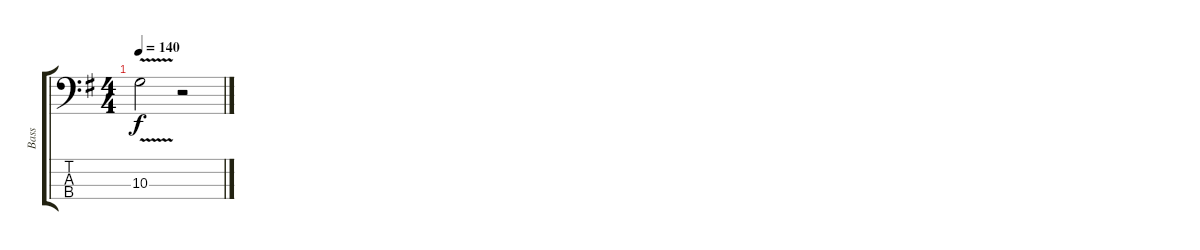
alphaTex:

\track ("Bass" "Bass") {instrument electricbassfinger}
\staff {score tabs}
\tuning (G2 D2 A1 E1) {hide}
\ts (4 4)
\tempo 140
\clef f4
\ks g
10.3{v}.2{dy f} r.2
